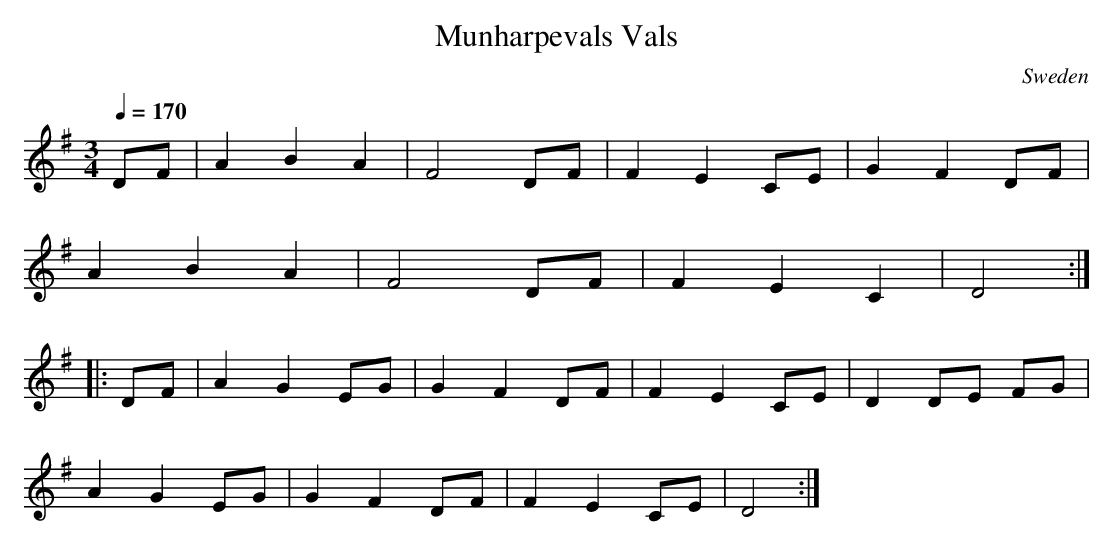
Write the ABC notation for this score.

X:1
T:Munharpevals Vals
L:1/8
M:3/4
Q:1/4=170
O:Sweden
K:G major
DF|A2B2A2|F4DF|F2E2CE|G2F2DF|
A2B2A2|F4DF|F2E2C2|D4:|
|:DF|A2G2EG|G2F2DF|F2E2CE|D2DE FG|
A2G2EG|G2F2DF|F2E2CE|D4:|
